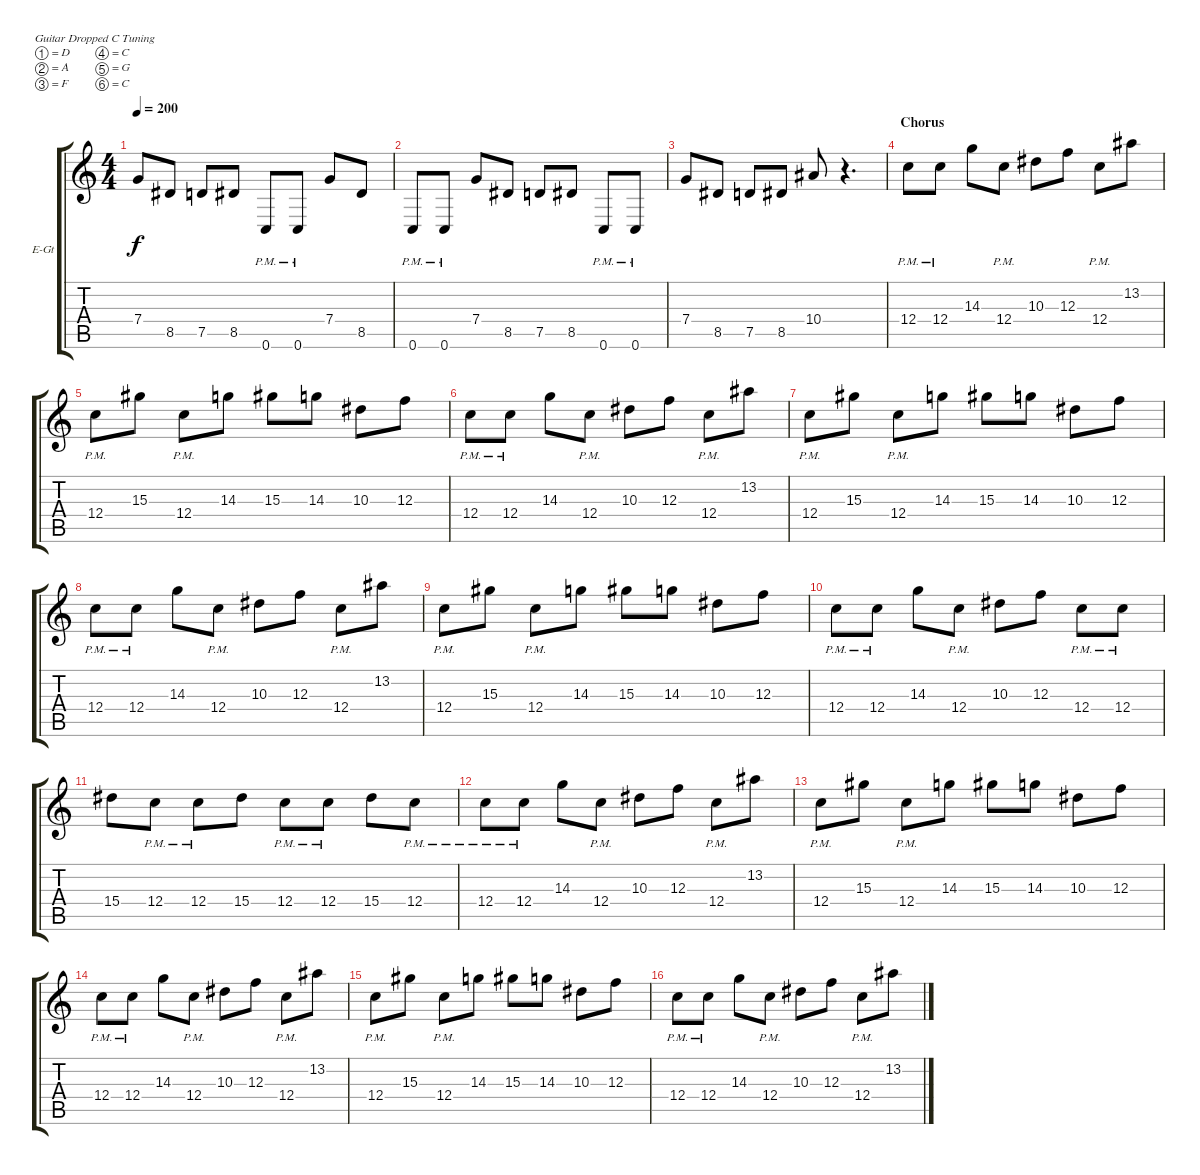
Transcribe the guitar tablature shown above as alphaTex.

\defaultSystemsLayout 4
\bracketExtendMode groupsimilarinstruments
\firstSystemTrackNameOrientation horizontal
\otherSystemsTrackNameOrientation horizontal
\track ("Guitar 1" "E-Gt") {instrument distortionguitar}
\staff {score tabs}
\tuning (D4 A3 F3 C3 G2 C2)
\ts (4 4)
\tempo 200
\clef g2
\ks c
7.4.8{dy f} 8.5.8 7.5.8 8.5.8 0.6{pm}.8 0.6{pm}.8 7.4.8 8.5.8 |
0.6{pm}.8 0.6{pm}.8 7.4.8 8.5.8 7.5.8 8.5.8 0.6{pm}.8 0.6{pm}.8 |
7.4.8 8.5.8 7.5.8 8.5.8 10.4.8 r.4{d} |
\section ("" "Chorus")
12.4{pm}.8 12.4{pm}.8 14.3.8 12.4{pm}.8 10.3.8 12.3.8 12.4{pm}.8 13.2.8 |
12.4{pm}.8 15.3.8 12.4{pm}.8 14.3.8 15.3.8 14.3.8 10.3.8 12.3.8 |
12.4{pm}.8 12.4{pm}.8 14.3.8 12.4{pm}.8 10.3.8 12.3.8 12.4{pm}.8 13.2.8 |
12.4{pm}.8 15.3.8 12.4{pm}.8 14.3.8 15.3.8 14.3.8 10.3.8 12.3.8 |
12.4{pm}.8 12.4{pm}.8 14.3.8 12.4{pm}.8 10.3.8 12.3.8 12.4{pm}.8 13.2.8 |
12.4{pm}.8 15.3.8 12.4{pm}.8 14.3.8 15.3.8 14.3.8 10.3.8 12.3.8 |
12.4{pm}.8 12.4{pm}.8 14.3.8 12.4{pm}.8 10.3.8 12.3.8 12.4{pm}.8 12.4{pm}.8 |
15.4.8 12.4{pm}.8 12.4{pm}.8 15.4.8 12.4{pm}.8 12.4{pm}.8 15.4.8 12.4{pm}.8 |
12.4{pm}.8 12.4{pm}.8 14.3.8 12.4{pm}.8 10.3.8 12.3.8 12.4{pm}.8 13.2.8 |
12.4{pm}.8 15.3.8 12.4{pm}.8 14.3.8 15.3.8 14.3.8 10.3.8 12.3.8 |
12.4{pm}.8 12.4{pm}.8 14.3.8 12.4{pm}.8 10.3.8 12.3.8 12.4{pm}.8 13.2.8 |
12.4{pm}.8 15.3.8 12.4{pm}.8 14.3.8 15.3.8 14.3.8 10.3.8 12.3.8 |
12.4{pm}.8 12.4{pm}.8 14.3.8 12.4{pm}.8 10.3.8 12.3.8 12.4{pm}.8 13.2.8
